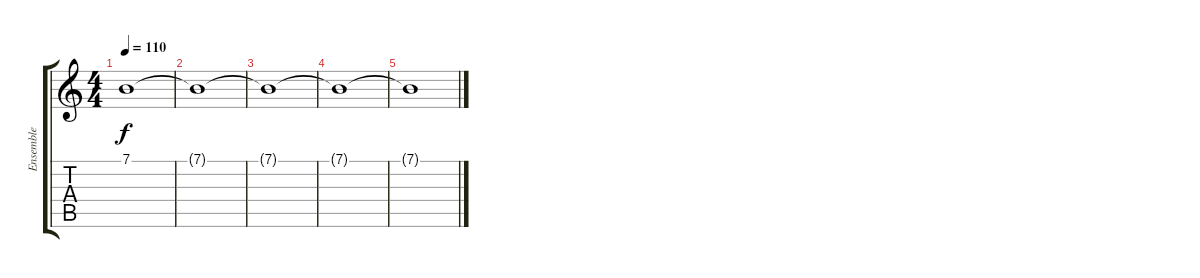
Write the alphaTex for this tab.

\track ("Ensemble" "Ensemble") {instrument stringensemble2}
\staff {score tabs}
\tuning (E4 B3 G3 D3 A2 E2) {hide}
\ts (4 4)
\tempo 110
\clef g2
\ks c
7.1{t}.1{dy f} |
7.1{t}.1 |
7.1{t}.1 |
7.1{t}.1 |
7.1{t}.1
